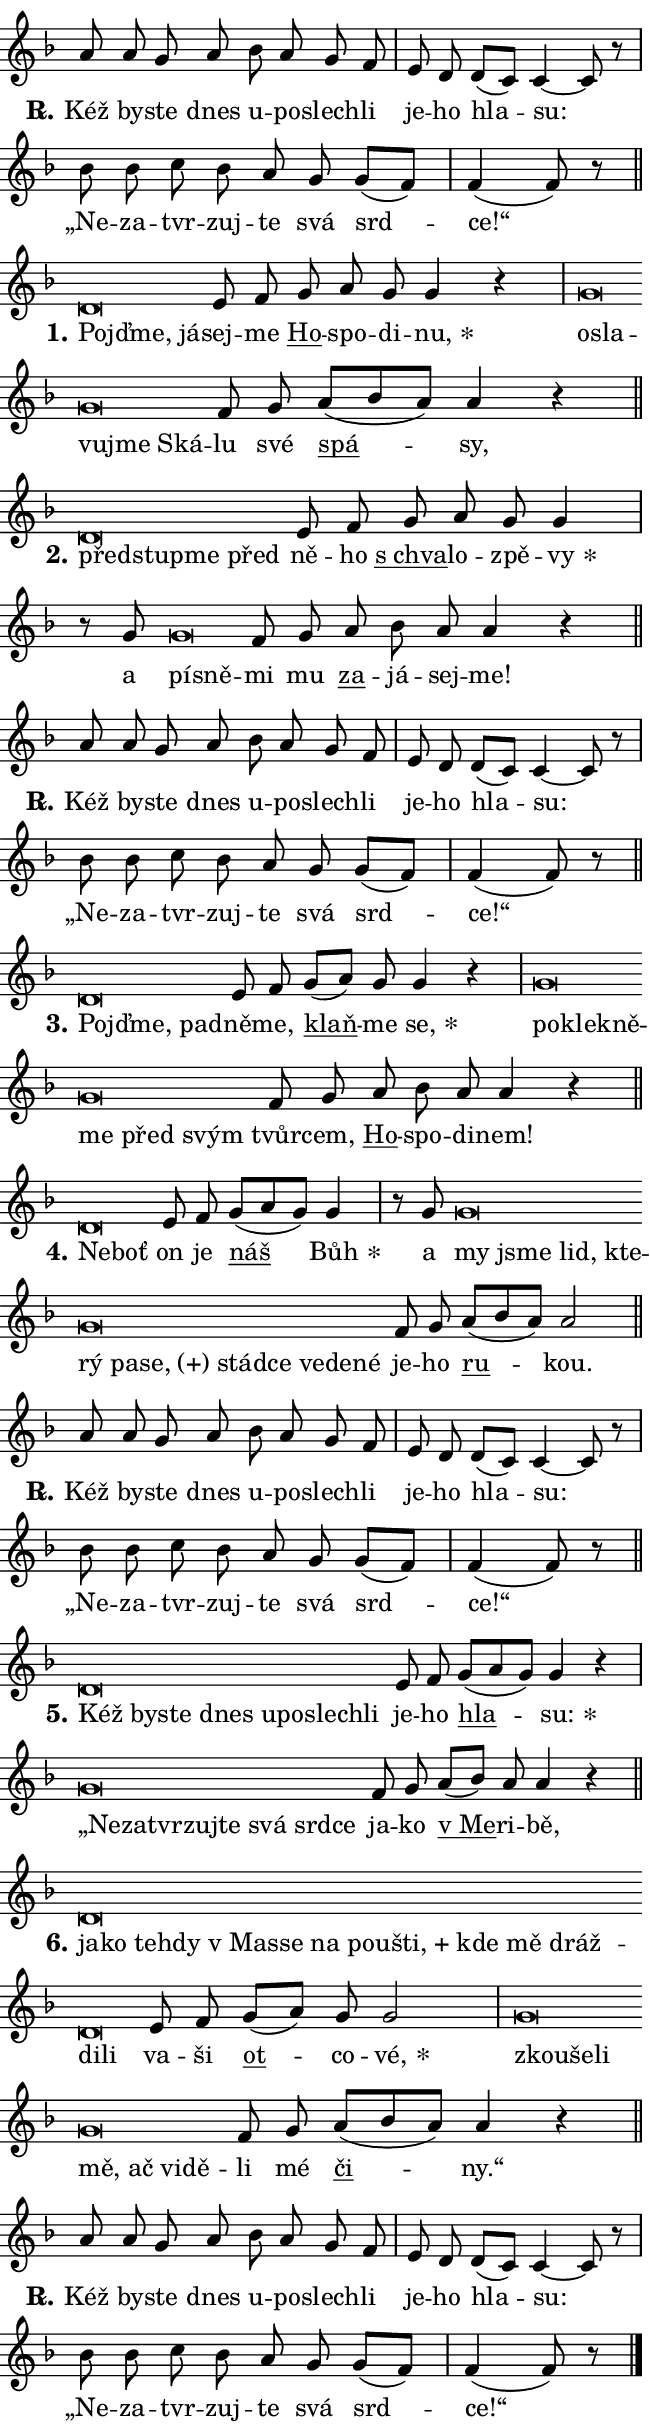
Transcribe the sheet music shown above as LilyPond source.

\version "2.24.0"
\header { tagline = "" }
\paper {
  indent = 0\cm
  top-margin = 0\cm
  right-margin = 0.13\cm % to fit lyric hyphens
  bottom-margin = 0\cm
  left-margin = 0\cm
  paper-width = 11\cm
  page-breaking = #ly:one-page-breaking
  system-system-spacing.basic-distance = #11
  score-system-spacing.basic-distance = #11
  ragged-last = ##f
}


%% Author: Thomas Morley
%% https://lists.gnu.org/archive/html/lilypond-user/2020-05/msg00002.html
#(define (line-position grob)
"Returns position of @var[grob} in current system:
   @code{'start}, if at first time-step
   @code{'end}, if at last time-step
   @code{'middle} otherwise
"
  (let* ((col (ly:item-get-column grob))
         (ln (ly:grob-object col 'left-neighbor))
         (rn (ly:grob-object col 'right-neighbor))
         (col-to-check-left (if (ly:grob? ln) ln col))
         (col-to-check-right (if (ly:grob? rn) rn col))
         (break-dir-left
           (and
             (ly:grob-property col-to-check-left 'non-musical #f)
             (ly:item-break-dir col-to-check-left)))
         (break-dir-right
           (and
             (ly:grob-property col-to-check-right 'non-musical #f)
             (ly:item-break-dir col-to-check-right))))
        (cond ((eqv? 1 break-dir-left) 'start)
              ((eqv? -1 break-dir-right) 'end)
              (else 'middle))))

#(define (tranparent-at-line-position vctor)
  (lambda (grob)
  "Relying on @code{line-position} select the relevant enry from @var{vctor}.
Used to determine transparency,"
    (case (line-position grob)
      ((end) (not (vector-ref vctor 0)))
      ((middle) (not (vector-ref vctor 1)))
      ((start) (not (vector-ref vctor 2))))))

noteHeadBreakVisibility =
#(define-music-function (break-visibility)(vector?)
"Makes @code{NoteHead}s transparent relying on @var{break-visibility}"
#{
  \override NoteHead.transparent =
    #(tranparent-at-line-position break-visibility)
#})

#(define delete-ledgers-for-transparent-note-heads
  (lambda (grob)
    "Reads whether a @code{NoteHead} is transparent.
If so this @code{NoteHead} is removed from @code{'note-heads} from
@var{grob}, which is supposed to be @code{LedgerLineSpanner}.
As a result ledgers are not printed for this @code{NoteHead}"
    (let* ((nhds-array (ly:grob-object grob 'note-heads))
           (nhds-list
             (if (ly:grob-array? nhds-array)
                 (ly:grob-array->list nhds-array)
                 '()))
           ;; Relies on the transparent-property being done before
           ;; Staff.LedgerLineSpanner.after-line-breaking is executed.
           ;; This is fragile ...
           (to-keep
             (remove
               (lambda (nhd)
                 (ly:grob-property nhd 'transparent #f))
               nhds-list)))
      ;; TODO find a better method to iterate over grob-arrays, similiar
      ;; to filter/remove etc for lists
      ;; For now rebuilt from scratch
      (set! (ly:grob-object grob 'note-heads)  '())
      (for-each
        (lambda (nhd)
          (ly:pointer-group-interface::add-grob grob 'note-heads nhd))
        to-keep))))

squashNotes = {
  \override NoteHead.X-extent = #'(-0.2 . 0.2)
  \override NoteHead.Y-extent = #'(-0.75 . 0)
  \override NoteHead.stencil =
    #(lambda (grob)
       (let ((pos (ly:grob-property grob 'staff-position)))
         (begin
           (if (< pos -7) (display "ERROR: Lower brevis then expected\n") (display ""))
           (if (<= pos -6) ly:text-interface::print ly:note-head::print))))
}
unSquashNotes = {
  \revert NoteHead.X-extent
  \revert NoteHead.Y-extent
  \revert NoteHead.stencil
}

hideNotes = \noteHeadBreakVisibility #begin-of-line-visible
unHideNotes = \noteHeadBreakVisibility #all-visible

% work-around for resetting accidentals
% https://lilypond.org/doc/v2.23/Documentation/notation/displaying-rhythms#unmetered-music
cadenzaMeasure = {
  \cadenzaOff
  \partial 1024 s1024
  \cadenzaOn
}

#(define-markup-command (accent layout props text) (markup?)
  "Underline accented syllable"
  (interpret-markup layout props
    #{\markup \override #'(offset . 4.3) \underline { #text }#}))

responsum = \markup \concat {
  "R" \hspace #-1.05 \path #0.1 #'((moveto 0 0.07) (lineto 0.9 0.8)) \hspace #0.05 "."
}

spaceSize = #0.6828661417322834 % exact space size for TeX Gyre Schola

\layout {
  \context {
    \Staff
    \remove "Time_signature_engraver"
    \override LedgerLineSpanner.after-line-breaking = #delete-ledgers-for-transparent-note-heads
  }
  \context {
    \Lyrics {
      \override LyricSpace.minimum-distance = \spaceSize
      \override LyricText.font-name = #"TeX Gyre Schola"
      \override LyricText.font-size = 1
      \override StanzaNumber.font-name = #"TeX Gyre Schola Bold"
      \override StanzaNumber.font-size = 1
    }
  }
  \context {
    \Score 
    \override NoteHead.text =
      #(lambda (grob) 
        (let ((pos (ly:grob-property grob 'staff-position)))
          #{\markup {
            \combine
              \halign #-0.55 \raise #(if (= pos -6) 0 0.5) \override #'(thickness . 2) \draw-line #'(3.2 . 0)
              \musicglyph "noteheads.sM1"
          }#}))
  }
}

% magnetic-lyrics.ily
%
%   written by
%     Jean Abou Samra <jean@abou-samra.fr>
%     Werner Lemberg <wl@gnu.org>
%
%   adapted by
%     Jiri Hon <jiri.hon@gmail.com>
%
% Version 2022-Apr-15

% https://www.mail-archive.com/lilypond-user@gnu.org/msg149350.html

#(define (Left_hyphen_pointer_engraver context)
   "Collect syllable-hyphen-syllable occurrences in lyrics and store
them in properties.  This engraver only looks to the left.  For
example, if the lyrics input is @code{foo -- bar}, it does the
following.

@itemize @bullet
@item
Set the @code{text} property of the @code{LyricHyphen} grob between
@q{foo} and @q{bar} to @code{foo}.

@item
Set the @code{left-hyphen} property of the @code{LyricText} grob with
text @q{foo} to the @code{LyricHyphen} grob between @q{foo} and
@q{bar}.
@end itemize

Use this auxiliary engraver in combination with the
@code{lyric-@/text::@/apply-@/magnetic-@/offset!} hook."
   (let ((hyphen #f)
         (text #f))
     (make-engraver
      (acknowledgers
       ((lyric-syllable-interface engraver grob source-engraver)
        (set! text grob)))
      (end-acknowledgers
       ((lyric-hyphen-interface engraver grob source-engraver)
        ;(when (not (grob::has-interface grob 'lyric-space-interface))
          (set! hyphen grob)));)
      ((stop-translation-timestep engraver)
       (when (and text hyphen)
         (ly:grob-set-object! text 'left-hyphen hyphen))
       (set! text #f)
       (set! hyphen #f)))))

#(define (lyric-text::apply-magnetic-offset! grob)
   "If the space between two syllables is less than the value in
property @code{LyricText@/.details@/.squash-threshold}, move the right
syllable to the left so that it gets concatenated with the left
syllable.

Use this function as a hook for
@code{LyricText@/.after-@/line-@/breaking} if the
@code{Left_@/hyphen_@/pointer_@/engraver} is active."
   (let ((hyphen (ly:grob-object grob 'left-hyphen #f)))
     (when hyphen
       (let ((left-text (ly:spanner-bound hyphen LEFT)))
         (when (grob::has-interface left-text 'lyric-syllable-interface)
           (let* ((common (ly:grob-common-refpoint grob left-text X))
                  (this-x-ext (ly:grob-extent grob common X))
                  (left-x-ext
                   (begin
                     ;; Trigger magnetism for left-text.
                     (ly:grob-property left-text 'after-line-breaking)
                     (ly:grob-extent left-text common X)))
                  ;; `delta` is the gap width between two syllables.
                  (delta (- (interval-start this-x-ext)
                            (interval-end left-x-ext)))
                  (details (ly:grob-property grob 'details))
                  (threshold (assoc-get 'squash-threshold details 0.2)))
             (when (< delta threshold)
               (let* (;; We have to manipulate the input text so that
                      ;; ligatures crossing syllable boundaries are not
                      ;; disabled.  For languages based on the Latin
                      ;; script this is essentially a beautification.
                      ;; However, for non-Western scripts it can be a
                      ;; necessity.
                      (lt (ly:grob-property left-text 'text))
                      (rt (ly:grob-property grob 'text))
                      (is-space (grob::has-interface hyphen 'lyric-space-interface))
                      (space (if is-space " " ""))
                      (extra-delta (if is-space spaceSize 0))
                      ;; Append new syllable.
                      (ltrt-space (if (and (string? lt) (string? rt))
                                (string-append lt space rt)
                                (make-concat-markup (list lt space rt))))
                      ;; Right-align `ltrt` to the right side.
                      (ltrt-space-markup (grob-interpret-markup
                               grob
                               (make-translate-markup
                                (cons (interval-length this-x-ext) 0)
                                (make-right-align-markup ltrt-space)))))
                 (begin
                   ;; Don't print `left-text`.
                   (ly:grob-set-property! left-text 'stencil #f)
                   ;; Set text and stencil (which holds all collected
                   ;; syllables so far) and shift it to the left.
                   (ly:grob-set-property! grob 'text ltrt-space)
                   (ly:grob-set-property! grob 'stencil ltrt-space-markup)
                   (ly:grob-translate-axis! grob (- (- delta extra-delta)) X))))))))))


#(define (lyric-hyphen::displace-bounds-first grob)
   ;; Make very sure this callback isn't triggered too early.
   (let ((left (ly:spanner-bound grob LEFT))
         (right (ly:spanner-bound grob RIGHT)))
     (ly:grob-property left 'after-line-breaking)
     (ly:grob-property right 'after-line-breaking)
     (ly:lyric-hyphen::print grob)))

squashThreshold = #0.4

\layout {
  \context {
    \Lyrics
    \consists #Left_hyphen_pointer_engraver
    \override LyricText.after-line-breaking =
      #lyric-text::apply-magnetic-offset!
    \override LyricHyphen.stencil = #lyric-hyphen::displace-bounds-first
    \override LyricText.details.squash-threshold = \squashThreshold
    \override LyricHyphen.minimum-distance = 0
    \override LyricHyphen.minimum-length = \squashThreshold
  }
}

squashText = \override LyricText.details.squash-threshold = 9999
unSquashText = \override LyricText.details.squash-threshold = \squashThreshold

leftText = \override LyricText.self-alignment-X = #LEFT
unLeftText = \revert LyricText.self-alignment-X

starOffset = #(lambda (grob) 
                (let ((x_offset (ly:self-alignment-interface::aligned-on-x-parent grob)))
                  (if (= x_offset 0) 0 (+ x_offset 1.2))))

star = #(define-music-function (syllable)(string?)
"Append star separator at the end of a syllable"
#{
  \once \override LyricText.X-offset = #starOffset
  \lyricmode { \markup {
    #syllable
    \override #'((font-name . "TeX Gyre Schola Bold")) \hspace #0.2 \lower #0.65 \larger "*"
  } }
#})

starAccent = #(define-music-function (syllable)(string?)
"Append star separator at the end of a syllable and make accent"
#{
  \once \override LyricText.X-offset = #starOffset
  \lyricmode { \markup {
    \accent #syllable
    \override #'((font-name . "TeX Gyre Schola Bold")) \hspace #0.2 \lower #0.65 \larger "*"
  } }
#})

breath = #(define-music-function (syllable)(string?)
"Append breathing indicator at the end of a syllable"
#{
  \lyricmode { \markup { #syllable "+" } }
#})

optionalBreath = #(define-music-function (syllable)(string?)
"Append optional breathing indicator at the end of a syllable"
#{
  \lyricmode { \markup { #syllable "(+)" } }
#})


\score {
    <<
        \new Voice = "melody" { \cadenzaOn \key f \major \relative { a'8 a g a \bar "" bes a \bar "" g f \cadenzaMeasure \bar "|" e d \bar "" d[( c)] c4~ c8 r8 \cadenzaMeasure \bar "|" bes' bes \bar "" c bes \bar "" a g \bar "" g[( f)] \cadenzaMeasure \bar "|" f4( f8)] r \cadenzaMeasure \bar "||" \break } }
        \new Lyrics \lyricsto "melody" { \lyricmode { \set stanza = \responsum
Kéž by -- ste dnes u -- po -- slech -- li je -- ho hla -- su: „Ne -- za -- tvr -- zuj -- te svá srd -- ce!“ } }
    >>
    \layout {}
}

\score {
    <<
        \new Voice = "melody" { \cadenzaOn \key f \major \relative { \squashNotes d'\breve*1/16 \hideNotes \breve*1/16 \breve*1/16 \bar "" \unHideNotes \unSquashNotes e8 f \bar "" g a g g4 r \cadenzaMeasure \bar "|" \squashNotes g\breve*1/16 \hideNotes \breve*1/16 \bar "" \breve*1/16 \bar "" \breve*1/16 \breve*1/16 \bar "" \unHideNotes \unSquashNotes f8 g \bar "" a[( bes a)] a4 r \cadenzaMeasure \bar "||" \break } }
        \new Lyrics \lyricsto "melody" { \lyricmode { \set stanza = "1."
\leftText Pojď -- \squashText me, já -- \unLeftText \unSquashText sej -- me \markup \accent Ho -- spo -- di -- \star nu, \leftText o -- \squashText sla -- vu -- jme Ská -- \unLeftText \unSquashText lu své \markup \accent spá -- sy, } }
    >>
    \layout {}
}

\score {
    <<
        \new Voice = "melody" { \cadenzaOn \key f \major \relative { \squashNotes d'\breve*1/16 \hideNotes \breve*1/16 \bar "" \breve*1/16 \breve*1/16 \bar "" \unHideNotes \unSquashNotes e8 f \bar "" g a g g4 \cadenzaMeasure \bar "|" r8 g8 \squashNotes g\breve*1/16 \hideNotes \breve*1/16 \bar "" \unHideNotes \unSquashNotes f8 g \bar "" a bes a a4 r \cadenzaMeasure \bar "||" \break } }
        \new Lyrics \lyricsto "melody" { \lyricmode { \set stanza = "2."
\leftText před -- \squashText stup -- me před \unLeftText \unSquashText ně -- ho \markup \accent "s chva" -- lo -- zpě -- \star vy a \leftText pí -- \squashText sně -- \unLeftText \unSquashText mi mu \markup \accent za -- já -- sej -- me! } }
    >>
    \layout {}
}

\score {
    <<
        \new Voice = "melody" { \cadenzaOn \key f \major \relative { a'8 a g a \bar "" bes a \bar "" g f \cadenzaMeasure \bar "|" e d \bar "" d[( c)] c4~ c8 r8 \cadenzaMeasure \bar "|" bes' bes \bar "" c bes \bar "" a g \bar "" g[( f)] \cadenzaMeasure \bar "|" f4( f8)] r \cadenzaMeasure \bar "||" \break } }
        \new Lyrics \lyricsto "melody" { \lyricmode { \set stanza = \responsum
Kéž by -- ste dnes u -- po -- slech -- li je -- ho hla -- su: „Ne -- za -- tvr -- zuj -- te svá srd -- ce!“ } }
    >>
    \layout {}
}

\score {
    <<
        \new Voice = "melody" { \cadenzaOn \key f \major \relative { \squashNotes d'\breve*1/16 \hideNotes \breve*1/16 \breve*1/16 \bar "" \unHideNotes \unSquashNotes e8 f \bar "" g[( a)] g g4 r \cadenzaMeasure \bar "|" \squashNotes g\breve*1/16 \hideNotes \breve*1/16 \bar "" \breve*1/16 \bar "" \breve*1/16 \bar "" \breve*1/16 \breve*1/16 \bar "" \unHideNotes \unSquashNotes f8 g \bar "" a bes a a4 r \cadenzaMeasure \bar "||" \break } }
        \new Lyrics \lyricsto "melody" { \lyricmode { \set stanza = "3."
\leftText Pojď -- \squashText me, pad -- \unLeftText \unSquashText ně -- me, \markup \accent klaň -- me \star se, \leftText po -- \squashText kle -- kně -- me před svým \unLeftText \unSquashText tvůr -- cem, \markup \accent Ho -- spo -- di -- nem! } }
    >>
    \layout {}
}

\score {
    <<
        \new Voice = "melody" { \cadenzaOn \key f \major \relative { \squashNotes d'\breve*1/16 \hideNotes \breve*1/16 \bar "" \unHideNotes \unSquashNotes e8 f \bar "" g[( a g)] g4 \cadenzaMeasure \bar "|" r8 g \squashNotes g\breve*1/16 \hideNotes \breve*1/16 \bar "" \breve*1/16 \bar "" \breve*1/16 \bar "" \breve*1/16 \bar "" \breve*1/16 \bar "" \breve*1/16 \bar "" \breve*1/16 \bar "" \breve*1/16 \bar "" \breve*1/16 \bar "" \breve*1/16 \breve*1/16 \bar "" \unHideNotes \unSquashNotes f8 g \bar "" a[( bes a)] a2 \cadenzaMeasure \bar "||" \break } }
        \new Lyrics \lyricsto "melody" { \lyricmode { \set stanza = "4."
\leftText Ne -- \squashText boť \unLeftText \unSquashText on je \markup \accent náš \star Bůh a \leftText my \squashText jsme lid, kte -- rý pa -- \optionalBreath se, stád -- ce ve -- de -- né \unLeftText \unSquashText je -- ho \markup \accent ru -- kou. } }
    >>
    \layout {}
}

\score {
    <<
        \new Voice = "melody" { \cadenzaOn \key f \major \relative { a'8 a g a \bar "" bes a \bar "" g f \cadenzaMeasure \bar "|" e d \bar "" d[( c)] c4~ c8 r8 \cadenzaMeasure \bar "|" bes' bes \bar "" c bes \bar "" a g \bar "" g[( f)] \cadenzaMeasure \bar "|" f4( f8)] r \cadenzaMeasure \bar "||" \break } }
        \new Lyrics \lyricsto "melody" { \lyricmode { \set stanza = \responsum
Kéž by -- ste dnes u -- po -- slech -- li je -- ho hla -- su: „Ne -- za -- tvr -- zuj -- te svá srd -- ce!“ } }
    >>
    \layout {}
}

\score {
    <<
        \new Voice = "melody" { \cadenzaOn \key f \major \relative { \squashNotes d'\breve*1/16 \hideNotes \breve*1/16 \bar "" \breve*1/16 \bar "" \breve*1/16 \bar "" \breve*1/16 \bar "" \breve*1/16 \bar "" \breve*1/16 \breve*1/16 \bar "" \unHideNotes \unSquashNotes e8 f \bar "" g[( a g)] g4 r \cadenzaMeasure \bar "|" \squashNotes g\breve*1/16 \hideNotes \breve*1/16 \bar "" \breve*1/16 \bar "" \breve*1/16 \bar "" \breve*1/16 \bar "" \breve*1/16 \bar "" \breve*1/16 \breve*1/16 \bar "" \unHideNotes \unSquashNotes f8 g \bar "" a[( bes)] a a4 r \cadenzaMeasure \bar "||" \break } }
        \new Lyrics \lyricsto "melody" { \lyricmode { \set stanza = "5."
\leftText Kéž \squashText by -- ste dnes u -- po -- slech -- li \unLeftText \unSquashText je -- ho \markup \accent hla -- \star su: \leftText „Ne -- \squashText za -- tvr -- zuj -- te svá srd -- ce \unLeftText \unSquashText ja -- ko \markup \accent "v Me" -- ri -- bě, } }
    >>
    \layout {}
}

\score {
    <<
        \new Voice = "melody" { \cadenzaOn \key f \major \relative { \squashNotes d'\breve*1/16 \hideNotes \breve*1/16 \bar "" \breve*1/16 \bar "" \breve*1/16 \bar "" \breve*1/16 \bar "" \breve*1/16 \bar "" \breve*1/16 \bar "" \breve*1/16 \bar "" \breve*1/16 \bar "" \breve*1/16 \bar "" \breve*1/16 \bar "" \breve*1/16 \bar "" \breve*1/16 \breve*1/16 \bar "" \unHideNotes \unSquashNotes e8 f \bar "" g[( a)] g g2 \cadenzaMeasure \bar "|" \squashNotes g\breve*1/16 \hideNotes \breve*1/16 \bar "" \breve*1/16 \bar "" \breve*1/16 \bar "" \breve*1/16 \bar "" \breve*1/16 \breve*1/16 \bar "" \unHideNotes \unSquashNotes f8 g \bar "" a[( bes a)] a4 r \cadenzaMeasure \bar "||" \break } }
        \new Lyrics \lyricsto "melody" { \lyricmode { \set stanza = "6."
\leftText ja -- \squashText ko teh -- dy "v Ma" -- sse na pou -- \breath "šti," kde mě dráž -- di -- li \unLeftText \unSquashText va -- ši \markup \accent ot -- co -- \star vé, \leftText zkou -- \squashText še -- li mě, ač vi -- dě -- \unLeftText \unSquashText li mé \markup \accent či -- ny.“ } }
    >>
    \layout {}
}

\score {
    <<
        \new Voice = "melody" { \cadenzaOn \key f \major \relative { a'8 a g a \bar "" bes a \bar "" g f \cadenzaMeasure \bar "|" e d \bar "" d[( c)] c4~ c8 r8 \cadenzaMeasure \bar "|" bes' bes \bar "" c bes \bar "" a g \bar "" g[( f)] \cadenzaMeasure \bar "|" f4( f8)] r \cadenzaMeasure \bar "||" \break } \bar "|." }
        \new Lyrics \lyricsto "melody" { \lyricmode { \set stanza = \responsum
Kéž by -- ste dnes u -- po -- slech -- li je -- ho hla -- su: „Ne -- za -- tvr -- zuj -- te svá srd -- ce!“ } }
    >>
    \layout {}
}
